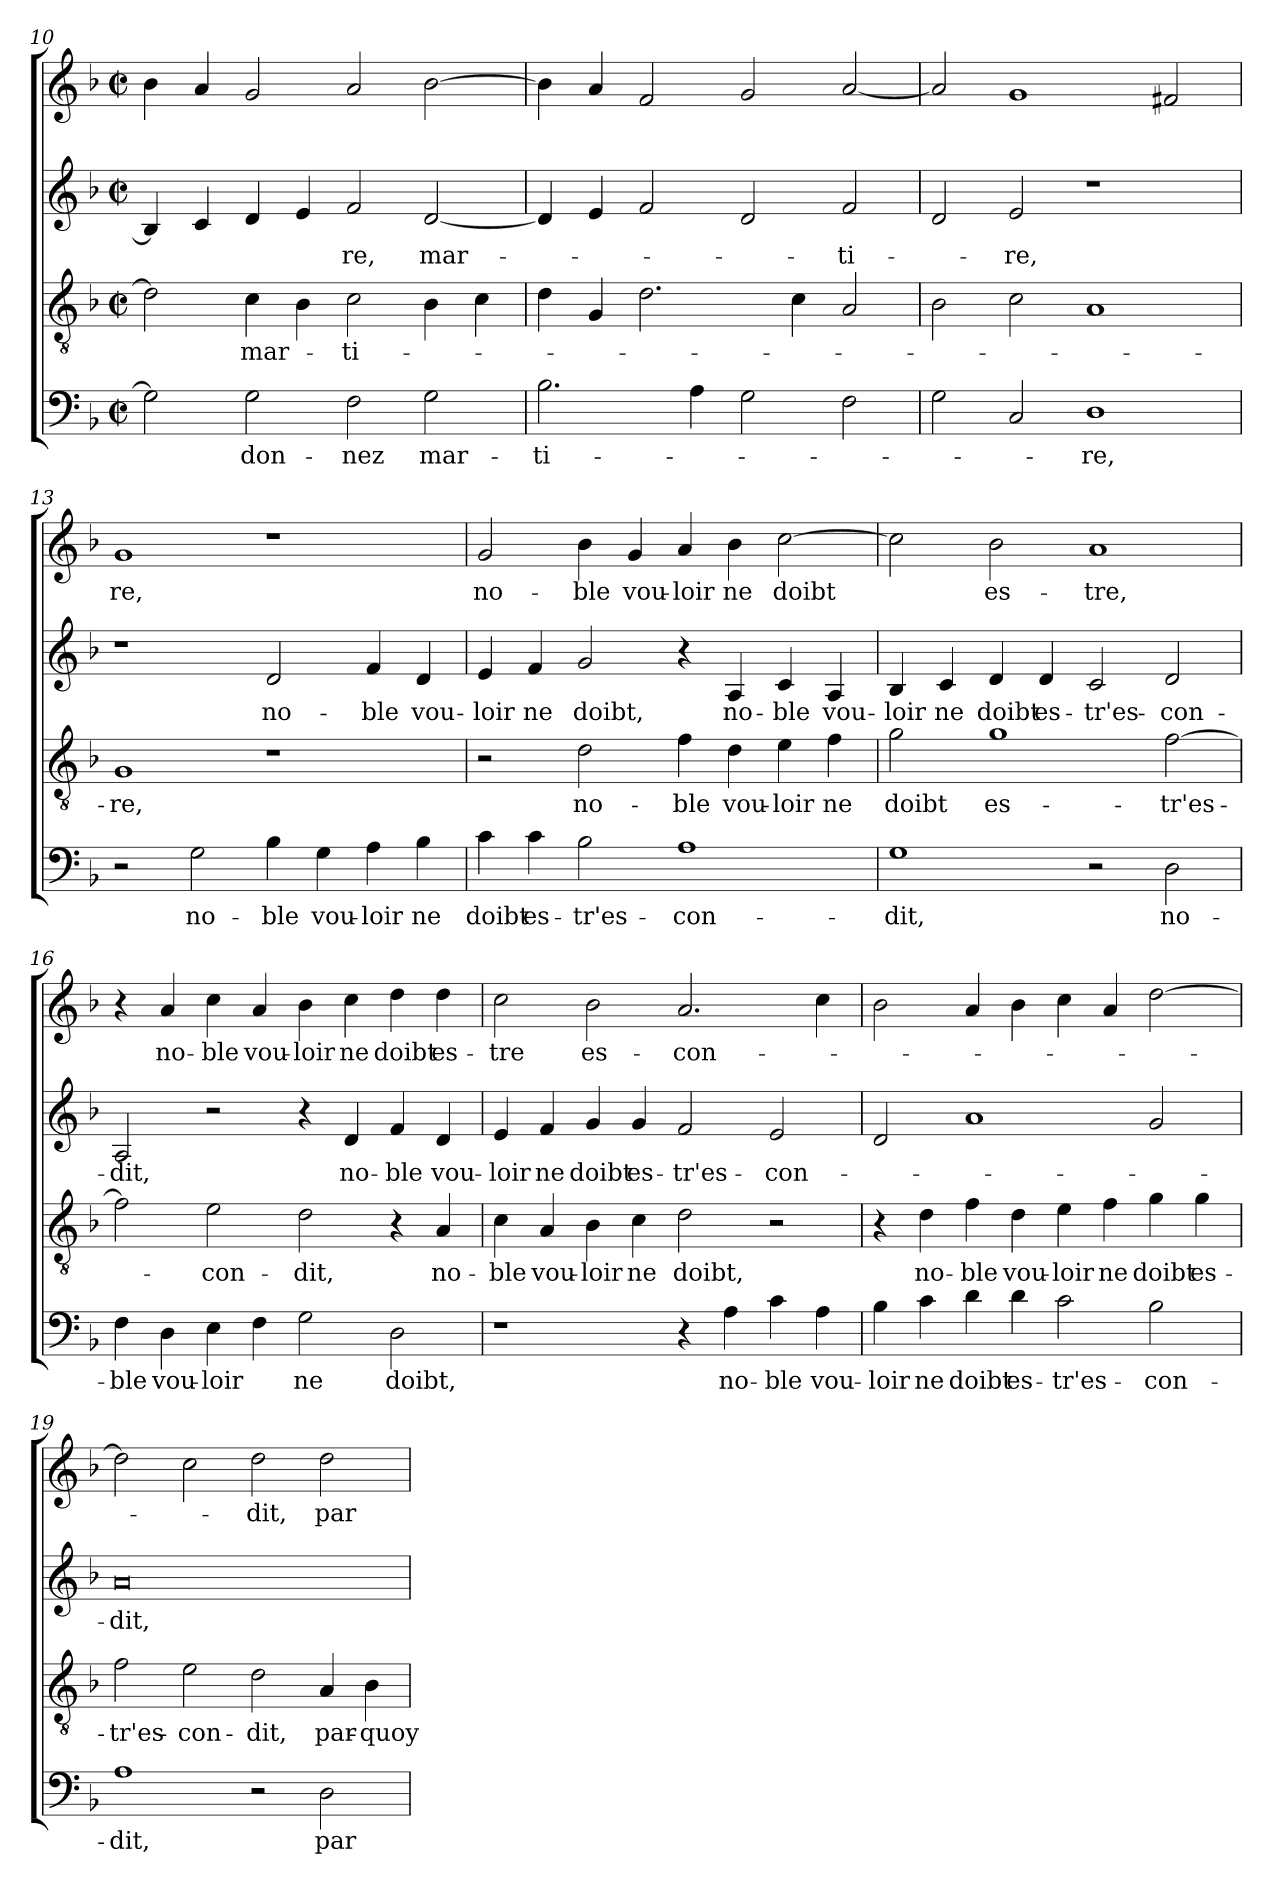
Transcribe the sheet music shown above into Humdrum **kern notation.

**kern	**text	**kern	**text	**kern	**text	**kern	**text
*part4	*part4	*part3	*part3	*part2	*part2	*part1	*part1
*staff4	*staff4	*staff3	*staff3	*staff2	*staff2	*staff1	*staff1
*clefF4	*	*clefGv2	*	*clefG2	*	*clefG2	*
*k[b-]	*	*k[b-]	*	*k[b-]	*	*k[b-]	*
*F:	*	*F:	*	*F:	*	*F:	*
*M2/2	*	*M2/2	*	*M2/2	*	*M2/2	*
*met(c|)	*	*met(c|)	*	*met(c|)	*	*met(c|)	*
=10	=10	=10	=10	=10	=10	=10	=10
2G\]	.	2d\]	.	4B-/]	.	4b-\	.
.	.	.	.	4c/	.	4a/	.
!	!LO:LY:b	!	!LO:LY:b	!	!	!	!
2G\	don-	4c\	mar-	4d/	.	2g/	.
.	.	4B-\	.	4e/	.	.	.
!	!LO:LY:b	!	!LO:LY:b	!	!LO:LY:b	!	!
2F\	-nez	2c\	-ti-	2f/	-re,	2a/	.
!	!LO:LY:b	!	!	!	!LO:LY:b	!	!
2G\	mar-	4B-\	.	[2d/	mar-	[2b-\	.
.	.	4c\	.	.	.	.	.
=11	=11	=11	=11	=11	=11	=11	=11
!	!LO:LY:b	!	!	!	!	!	!
2.B-\	-ti-	4d\	.	4d/]	.	4b-\]	.
.	.	4G/	.	4e/	.	4a/	.
.	.	2.d\	.	2f/	.	2f/	.
4A\	.	.	.	.	.	.	.
2G\	.	.	.	2d/	.	2g/	.
.	.	4c\	.	.	.	.	.
!	!	!	!	!	!LO:LY:b	!	!
2F\	.	2A/	.	2f/	-ti-	[2a/	.
=12	=12	=12	=12	=12	=12	=12	=12
2G\	.	2B-\	.	2d/	.	2a/]	.
!	!	!	!	!	!LO:LY:b	!	!
2C/	.	2c\	.	2e/	-re,	1g	.
!	!LO:LY:b	!	!	!	!	!	!
1D	-re,	1A	.	1r	.	.	.
.	.	.	.	.	.	2f#X/	.
!!LO:LB:g=z
=13	=13	=13	=13	=13	=13	=13	=13
!	!	!	!LO:LY:b	!	!	!	!LO:LY:b
2r	.	1G	-re,	1r	.	1g	-re,
!	!LO:LY:b	!	!	!	!	!	!
2G\	no-	.	.	.	.	.	.
!	!LO:LY:b	!	!	!	!LO:LY:b	!	!
4B-\	-ble	1r	.	2d/	no-	1r	.
!	!LO:LY:b	!	!	!	!	!	!
4G\	vou-	.	.	.	.	.	.
!	!LO:LY:b	!	!	!	!LO:LY:b	!	!
4A\	-loir	.	.	4f/	-ble	.	.
!	!LO:LY:b	!	!	!	!LO:LY:b	!	!
4B-\	ne	.	.	4d/	vou-	.	.
=14	=14	=14	=14	=14	=14	=14	=14
!	!LO:LY:b	!	!	!	!LO:LY:b	!	!LO:LY:b
4c\	doibt	2r	.	4e/	-loir	2g/	no-
!	!LO:LY:b	!	!	!	!LO:LY:b	!	!
4c\	es-	.	.	4f/	ne	.	.
!	!LO:LY:b	!	!LO:LY:b	!	!LO:LY:b	!	!LO:LY:b
2B-\	-tr'es-	2d\	no-	2g/	doibt,	4b-\	-ble
!	!	!	!	!	!	!	!LO:LY:b
.	.	.	.	.	.	4g/	vou-
!	!LO:LY:b	!	!LO:LY:b	!	!	!	!LO:LY:b
1A	-con-	4f\	-ble	4r	.	4a/	-loir
!	!	!	!LO:LY:b	!	!LO:LY:b	!	!LO:LY:b
.	.	4d\	vou-	4A/	no-	4b-\	ne
!	!	!	!LO:LY:b	!	!LO:LY:b	!	!LO:LY:b
.	.	4e\	-loir	4c/	-ble	[2cc\	doibt
!	!	!	!LO:LY:b	!	!LO:LY:b	!	!
.	.	4f\	ne	4A/	vou-	.	.
=15	=15	=15	=15	=15	=15	=15	=15
!	!LO:LY:b	!	!LO:LY:b	!	!LO:LY:b	!	!
1G	-dit,	2g\	doibt	4B-/	-loir	2cc\]	.
!	!	!	!	!	!LO:LY:b	!	!
.	.	.	.	4c/	ne	.	.
!	!	!	!LO:LY:b	!	!LO:LY:b	!	!LO:LY:b
.	.	1g	es-	4d/	doibt	2b-\	es-
!	!	!	!	!	!LO:LY:b	!	!
.	.	.	.	4d/	es-	.	.
!	!	!	!	!	!LO:LY:b	!	!LO:LY:b
2r	.	.	.	2c/	-tr'es-	1a	-tre,
!	!LO:LY:b	!	!LO:LY:b	!	!LO:LY:b	!	!
2D\	no-	[2f\	-tr'es-	2d/	-con-	.	.
=16	=16	=16	=16	=16	=16	=16	=16
!	!LO:LY:b	!	!	!	!LO:LY:b	!	!
4F\	-ble	2f\]	.	2A/	-dit,	4r	.
!	!LO:LY:b	!	!	!	!	!	!LO:LY:b
4D\	vou-	.	.	.	.	4a/	no-
!	!LO:LY:b	!	!LO:LY:b	!	!	!	!LO:LY:b
4E\	-loir	2e\	-con-	2r	.	4cc\	-ble
!	!	!	!	!	!	!	!LO:LY:b
4F\	.	.	.	.	.	4a/	vou-
!	!LO:LY:b	!	!LO:LY:b	!	!	!	!LO:LY:b
2G\	ne	2d\	-dit,	4r	.	4b-\	-loir
!	!	!	!	!	!LO:LY:b	!	!LO:LY:b
.	.	.	.	4d/	no-	4cc\	ne
!	!LO:LY:b	!	!	!	!LO:LY:b	!	!LO:LY:b
2D\	doibt,	4r	.	4f/	-ble	4dd\	doibt
!	!	!	!LO:LY:b	!	!LO:LY:b	!	!LO:LY:b
.	.	4A/	no-	4d/	vou-	4dd\	es-
!!LO:PB:g=z
=17	=17	=17	=17	=17	=17	=17	=17
!	!	!	!LO:LY:b	!	!LO:LY:b	!	!LO:LY:b
1r	.	4c\	-ble	4e/	-loir	2cc\	-tre
!	!	!	!LO:LY:b	!	!LO:LY:b	!	!
.	.	4A/	vou-	4f/	ne	.	.
!	!	!	!LO:LY:b	!	!LO:LY:b	!	!LO:LY:b
.	.	4B-\	-loir	4g/	doibt	2b-\	es-
!	!	!	!LO:LY:b	!	!LO:LY:b	!	!
.	.	4c\	ne	4g/	es-	.	.
!	!	!	!LO:LY:b	!	!LO:LY:b	!	!LO:LY:b
4r	.	2d\	doibt,	2f/	-tr'es-	2.a/	-con-
!	!LO:LY:b	!	!	!	!	!	!
4A\	no-	.	.	.	.	.	.
!	!LO:LY:b	!	!	!	!LO:LY:b	!	!
4c\	-ble	2r	.	2e/	-con-	.	.
!	!LO:LY:b	!	!	!	!	!	!
4A\	vou-	.	.	.	.	4cc\	.
=18	=18	=18	=18	=18	=18	=18	=18
!	!LO:LY:b	!	!	!	!	!	!
4B-\	-loir	4r	.	2d/	.	2b-\	.
!	!LO:LY:b	!	!LO:LY:b	!	!	!	!
4c\	ne	4d\	no-	.	.	.	.
!	!LO:LY:b	!	!LO:LY:b	!	!	!	!
4d\	doibt	4f\	-ble	1a	.	4a/	.
!	!LO:LY:b	!	!LO:LY:b	!	!	!	!
4d\	es-	4d\	vou-	.	.	4b-\	.
!	!LO:LY:b	!	!LO:LY:b	!	!	!	!
2c\	-tr'es-	4e\	-loir	.	.	4cc\	.
!	!	!	!LO:LY:b	!	!	!	!
.	.	4f\	ne	.	.	4a/	.
!	!LO:LY:b	!	!LO:LY:b	!	!	!	!
2B-\	-con-	4g\	doibt	2g/	.	[2dd\	.
!	!	!	!LO:LY:b	!	!	!	!
.	.	4g\	es-	.	.	.	.
=19	=19	=19	=19	=19	=19	=19	=19
!	!LO:LY:b	!	!LO:LY:b	!	!LO:LY:b	!	!
1A	-dit,	2f\	-tr'es-	0a	-dit,	2dd\]	.
!	!	!	!LO:LY:b	!	!	!	!
.	.	2e\	-con-	.	.	2cc\	.
!	!	!	!LO:LY:b	!	!	!	!LO:LY:b
2r	.	2d\	-dit,	.	.	2dd\	-dit,
!	!LO:LY:b	!	!LO:LY:b	!	!	!	!LO:LY:b
2D\	par-	4A/	par-	.	.	2dd\	par-
!	!	!	!LO:LY:b	!	!	!	!
.	.	4B-\	-quoy	.	.	.	.
=	=	=	=	=	=	=	=
*-	*-	*-	*-	*-	*-	*-	*-
